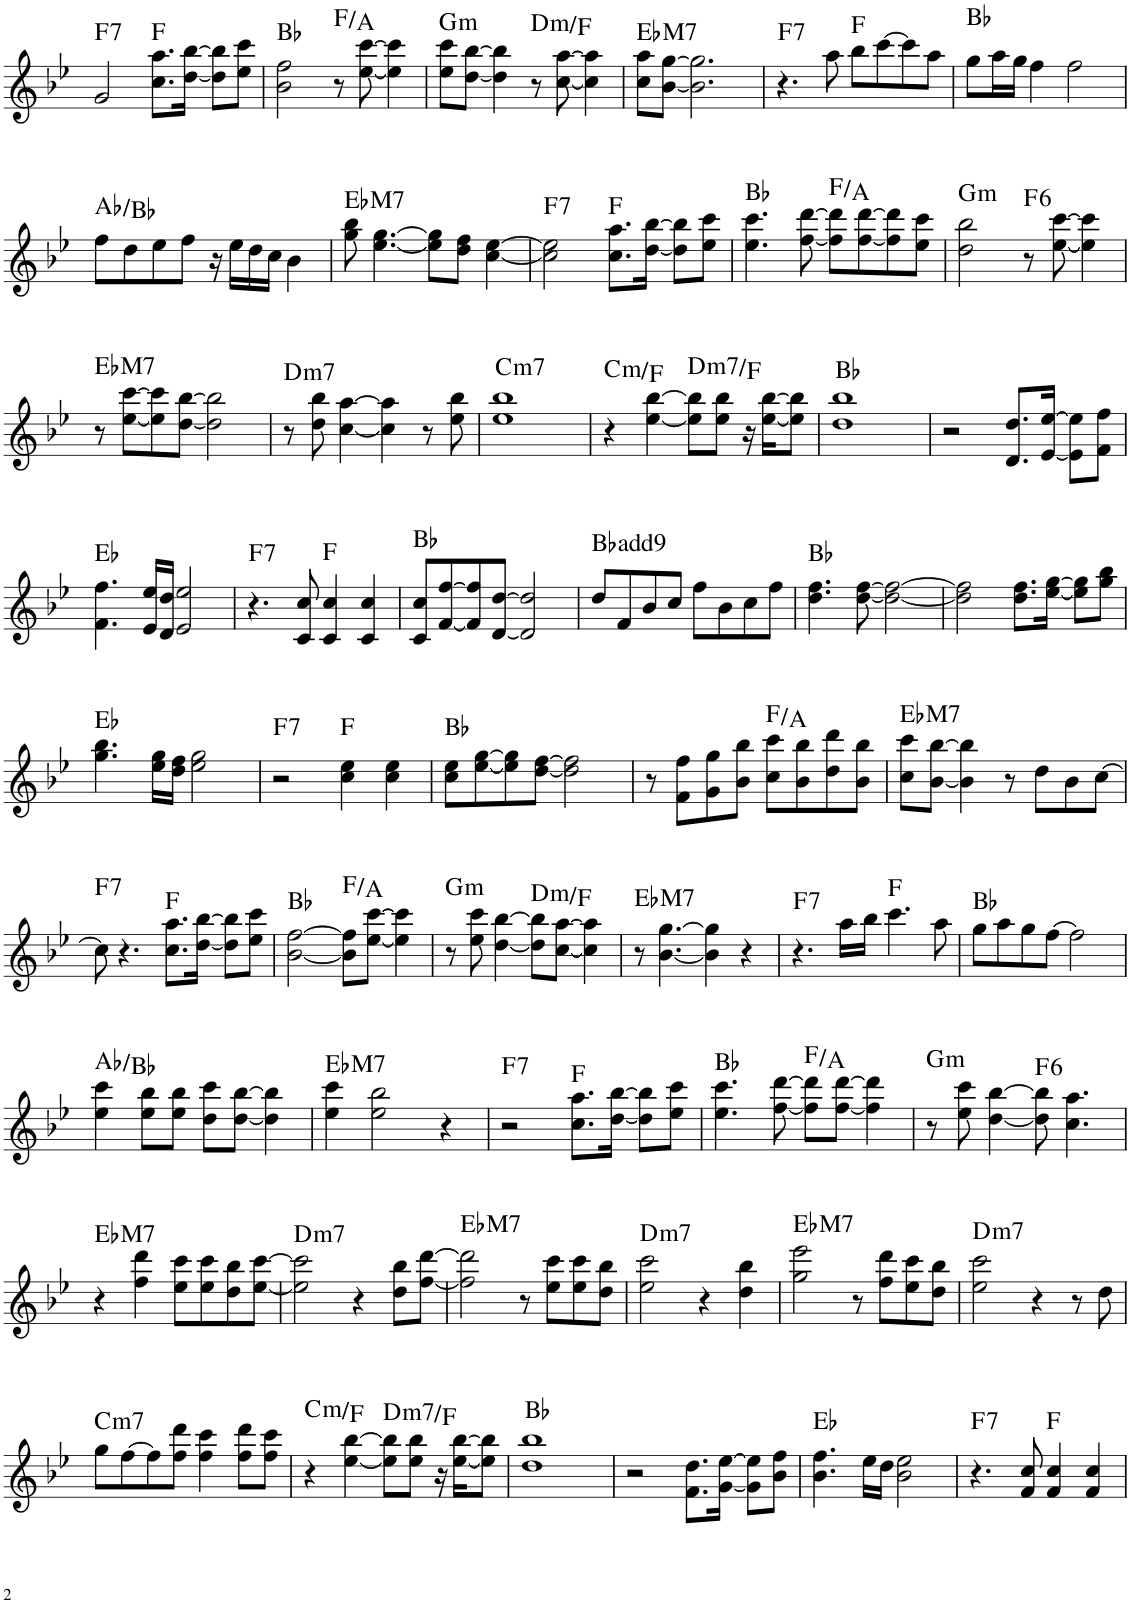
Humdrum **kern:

**kern	**harte
*part1	*part1
*staff1	*
*I"Piano	*
*I'Pno.	*
!!LO:PB:g=z
*clefG2	*
*k[b-e-]	*
*M4/4	*
=48	=48
!	!LO:H:kt=7
2g/	F:7
8.cc\ 8.aa\L	F:maj
[16dd\ [16bb-\Jk	.
8dd\] 8bb-\]L	.
8ee-\ 8ccc\J	.
=49	=49
2b-\ 2ff\	Bb:maj
8r	F:maj/3
[8ee-\ [8ccc\	.
4ee-\] 4ccc\]	.
=50	=50
!	!LO:H:kt=m
8ee-\ 8ccc\L	G:min
[8dd\ [8bb-\J	.
4dd\] 4bb-\]	.
!	!LO:H:kt=m
8r	D:min/b3
[8cc\ [8aa\	.
4cc\] 4aa\]	.
=51	=51
!	!LO:H:kt=M7
8cc\ 8aa\L	Eb:maj7
[8b-\ [8gg\J	.
2.b-\] 2.gg\]	.
=52	=52
!	!LO:H:kt=7
4.r	F:7
8aa\	.
8bb-\L	F:maj
[8ccc\	.
8ccc\]	.
8aa\J	.
=53	=53
8gg\L	Bb:maj
16aa\L	.
16gg\JJ	.
4ff\	.
2ff\	.
!!LO:LB:g=z
=54	=54
8ff\L	Ab:maj/2
8dd\	.
8ee-\	.
8ff\J	.
16r	.
16ee-\LL	.
16dd\	.
16cc\JJ	.
4b-\	.
=55	=55
!	!LO:H:kt=M7
8gg\ 8bb-\	Eb:maj7
[4.ee-\ [4.gg\	.
8ee-\] 8gg\]L	.
8dd\ 8ff\J	.
[4cc\ [4ee-\	.
=56	=56
!	!LO:H:kt=7
2cc\] 2ee-\]	F:7
8.cc\ 8.aa\L	F:maj
[16dd\ [16bb-\Jk	.
8dd\] 8bb-\]L	.
8ee-\ 8ccc\J	.
=57	=57
4.ee-\ 4.ccc\	Bb:maj
[8ff\ [8ddd\	.
8ff\] 8ddd\]L	F:maj/3
[8ff\ [8ddd\	.
8ff\] 8ddd\]	.
8ee-\ 8ccc\J	.
=58	=58
!	!LO:H:kt=m
2dd\ 2bb-\	G:min
!	!LO:H:kt=6
8r	F:maj6
[8ee-\ [8ccc\	.
4ee-\] 4ccc\]	.
!!LO:LB:g=z
=59	=59
!	!LO:H:kt=M7
8r	Eb:maj7
[8ee-\ [8ccc\L	.
8ee-\] 8ccc\]	.
[8dd\ [8bb-\J	.
2dd\] 2bb-\]	.
=60	=60
!	!LO:H:kt=m7
8r	D:min7
8dd\ 8bb-\	.
[4cc\ [4aa\	.
4cc\] 4aa\]	.
8r	.
8ee-\ 8bb-\	.
=61	=61
!	!LO:H:kt=m7
1ee- 1bb-	C:min7
=62	=62
!	!LO:H:kt=m
4r	C:min/4
[4ee-\ [4bb-\	.
!	!LO:H:kt=m7
8ee-\] 8bb-\]L	D:min7/b3
8ee-\ 8bb-\J	.
16r	.
[16ee-\ [16bb-\KL	.
8ee-\] 8bb-\]J	.
=63	=63
1dd 1bb-	Bb:maj
=64	=64
2r	.
8.d/ 8.dd/L	.
[16e-/ [16ee-/Jk	.
8e-\] 8ee-\]L	.
8f\ 8ff\J	.
!!LO:LB:g=z
=65	=65
4.f\ 4.ff\	Eb:maj
16e-/ 16ee-/LL	.
16d/ 16dd/JJ	.
2e-/ 2ee-/	.
=66	=66
!	!LO:H:kt=7
4.r	F:7
8c/ 8cc/	.
4c/ 4cc/	F:maj
4c/ 4cc/	.
=67	=67
8c/ 8cc/L	Bb:maj
[8f/ [8ff/	.
8f/] 8ff/]	.
[8d/ [8dd/J	.
2d/] 2dd/]	.
=68	=68
8dd/L	Bb:maj(9)
8f/	.
8b-/	.
8cc/J	.
8ff\L	.
8b-\	.
8cc\	.
8ff\J	.
=69	=69
4.dd\ 4.ff\	Bb:maj
[8dd\ [8ff\	.
2dd\_ 2ff\_	.
=70	=70
2dd\] 2ff\]	.
8.dd\ 8.ff\L	.
[16ee-\ [16gg\Jk	.
8ee-\] 8gg\]L	.
8gg\ 8bb-\J	.
!!LO:LB:g=z
=71	=71
4.gg\ 4.bb-\	Eb:maj
16ee-\ 16gg\LL	.
16dd\ 16ff\JJ	.
2ee-\ 2gg\	.
=72	=72
!	!LO:H:kt=7
2r	F:7
4cc\ 4ee-\	F:maj
4cc\ 4ee-\	.
=73	=73
8cc\ 8ee-\L	Bb:maj
[8ee-\ [8gg\	.
8ee-\] 8gg\]	.
[8dd\ [8ff\J	.
2dd\] 2ff\]	.
=74	=74
8r	.
8f\ 8ff\L	.
8g\ 8gg\	.
8b-\ 8bb-\J	.
8cc\ 8ccc\L	F:maj/3
8b-\ 8bb-\	.
8dd\ 8ddd\	.
8b-\ 8bb-\J	.
=75	=75
!	!LO:H:kt=M7
8cc\ 8ccc\L	Eb:maj7
[8b-\ [8bb-\J	.
4b-\] 4bb-\]	.
8r	.
8dd\L	.
8b-\	.
[8cc\J	.
!!LO:LB:g=z
=76	=76
!	!LO:H:kt=7
8cc\]	F:7
4.r	.
8.cc\ 8.aa\L	F:maj
[16dd\ [16bb-\Jk	.
8dd\] 8bb-\]L	.
8ee-\ 8ccc\J	.
=77	=77
[2b-\ [2ff\	Bb:maj
8b-\] 8ff\]L	F:maj/3
[8ee-\ [8ccc\J	.
4ee-\] 4ccc\]	.
=78	=78
!	!LO:H:kt=m
8r	G:min
8ee-\ 8ccc\	.
[4dd\ [4bb-\	.
!	!LO:H:kt=m
8dd\] 8bb-\]L	D:min/b3
[8cc\ [8aa\J	.
4cc\] 4aa\]	.
=79	=79
!	!LO:H:kt=M7
8r	Eb:maj7
[4.b-\ [4.gg\	.
4b-\] 4gg\]	.
4r	.
=80	=80
!	!LO:H:kt=7
4.r	F:7
16aa\LL	.
16bb-\JJ	.
4.ccc\	F:maj
8aa\	.
=81	=81
8gg\L	Bb:maj
8aa\	.
8gg\	.
[8ff\J	.
2ff\]	.
!!LO:LB:g=z
=82	=82
4ee-\ 4ccc\	Ab:maj/2
8ee-\ 8bb-\L	.
8ee-\ 8bb-\J	.
8dd\ 8ccc\L	.
[8dd\ [8bb-\J	.
4dd\] 4bb-\]	.
=83	=83
!	!LO:H:kt=M7
4ee-\ 4ccc\	Eb:maj7
2ee-\ 2bb-\	.
4r	.
=84	=84
!	!LO:H:kt=7
2r	F:7
8.cc\ 8.aa\L	F:maj
[16dd\ [16bb-\Jk	.
8dd\] 8bb-\]L	.
8ee-\ 8ccc\J	.
=85	=85
4.ee-\ 4.ccc\	Bb:maj
[8ff\ [8ddd\	.
8ff\] 8ddd\]L	F:maj/3
[8ff\ [8ddd\J	.
4ff\] 4ddd\]	.
=86	=86
!	!LO:H:kt=m
8r	G:min
8ee-\ 8ccc\	.
[4dd\ [4bb-\	.
!	!LO:H:kt=6
8dd\] 8bb-\]	F:maj6
4.cc\ 4.aa\	.
!!LO:LB:g=z
=87	=87
!	!LO:H:kt=M7
4r	Eb:maj7
4ff\ 4ddd\	.
8ee-\ 8ccc\L	.
8ee-\ 8ccc\	.
8dd\ 8bb-\	.
[8ee-\ [8ccc\J	.
=88	=88
!	!LO:H:kt=m7
2ee-\] 2ccc\]	D:min7
4r	.
8dd\ 8bb-\L	.
[8ff\ [8ddd\J	.
=89	=89
!	!LO:H:kt=M7
2ff\] 2ddd\]	Eb:maj7
8r	.
8ee-\ 8ccc\L	.
8ee-\ 8ccc\	.
8dd\ 8bb-\J	.
=90	=90
!	!LO:H:kt=m7
2ee-\ 2ccc\	D:min7
4r	.
4dd\ 4bb-\	.
=91	=91
!	!LO:H:kt=M7
2gg\ 2eee-\	Eb:maj7
8r	.
8ff\ 8ddd\L	.
8ee-\ 8ccc\	.
8dd\ 8bb-\J	.
=92	=92
!	!LO:H:kt=m7
2ee-\ 2ccc\	D:min7
4r	.
8r	.
8dd\	.
!!LO:LB:g=z
=93	=93
!	!LO:H:kt=m7
8gg\L	C:min7
[8ff\	.
8ff\]	.
8ff\ 8ddd\J	.
4ff\ 4ccc\	.
8ff\ 8ddd\L	.
8ff\ 8ccc\J	.
=94	=94
!	!LO:H:kt=m
4r	C:min/4
[4ee-\ [4bb-\	.
!	!LO:H:kt=m7
8ee-\] 8bb-\]L	D:min7/b3
8ee-\ 8bb-\J	.
16r	.
[16ee-\ [16bb-\KL	.
8ee-\] 8bb-\]J	.
=95	=95
1dd 1bb-	Bb:maj
=96	=96
2r	.
8.f\ 8.dd\L	.
[16g\ [16ee-\Jk	.
8g\] 8ee-\]L	.
8b-\ 8ff\J	.
=97	=97
4.b-\ 4.ff\	Eb:maj
16ee-\LL	.
16dd\JJ	.
2b-\ 2ee-\	.
=98	=98
!	!LO:H:kt=7
4.r	F:7
8f/ 8cc/	.
4f/ 4cc/	F:maj
4f/ 4cc/	.
=	=
*-	*-
